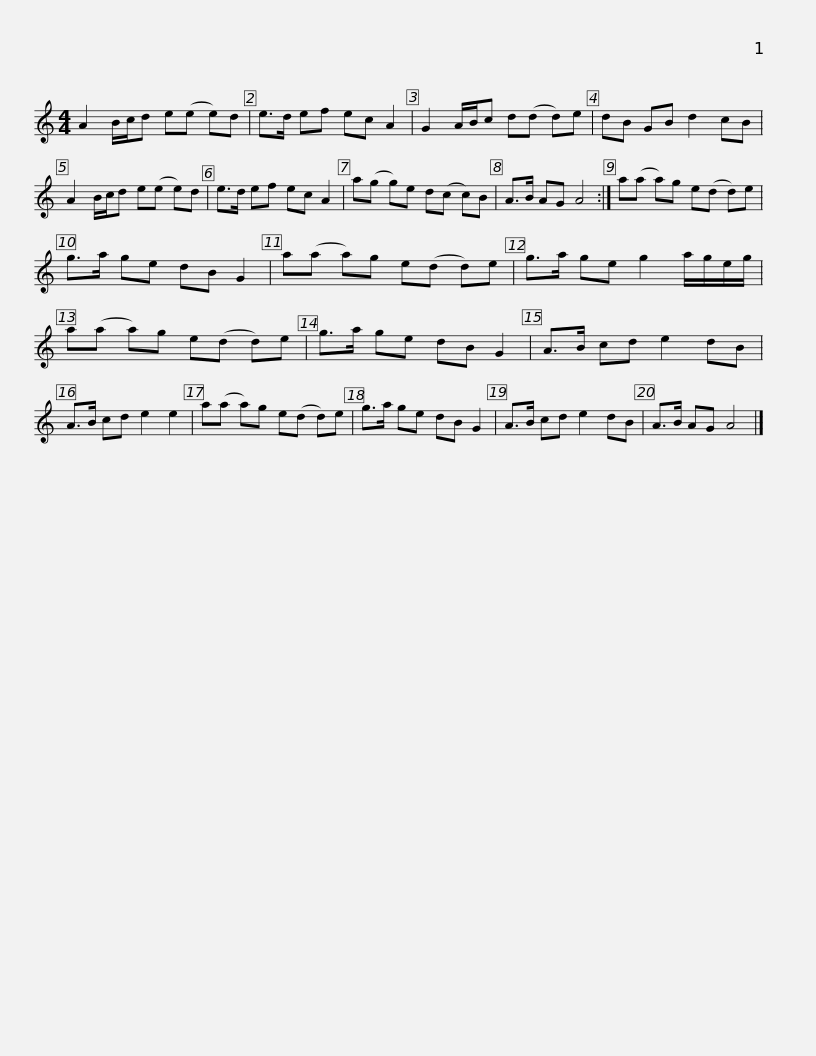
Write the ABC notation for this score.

X:1
L:1/8
M:4/4
I:linebreak $
K:C
V:1 treble
V:1
 A2 B/c/d e(e e)d | e>d ef ec A2 | G2 A/B/c d(d d)e | dB GB d2 cB | A2 B/c/d e(e e)d | %5
 e>d ef ec A2 |$ a(g g)e d(c c)B | A>B AG A4 :| a(a a)g e(d d)e | g>a ge dB G2 | %10
 a(a a)g e(d d)e |$ g>a ge g2 a/g/e/g/ | a(a a)g e(d d)e | g>a ge dB G2 | A>B cd e2 dB | %15
 A>B cd e2 e2 |$ a(a a)g e(d d)e | g>a ge dB G2 | A>B cd e2 dB | A>B AG A4 |] %20
